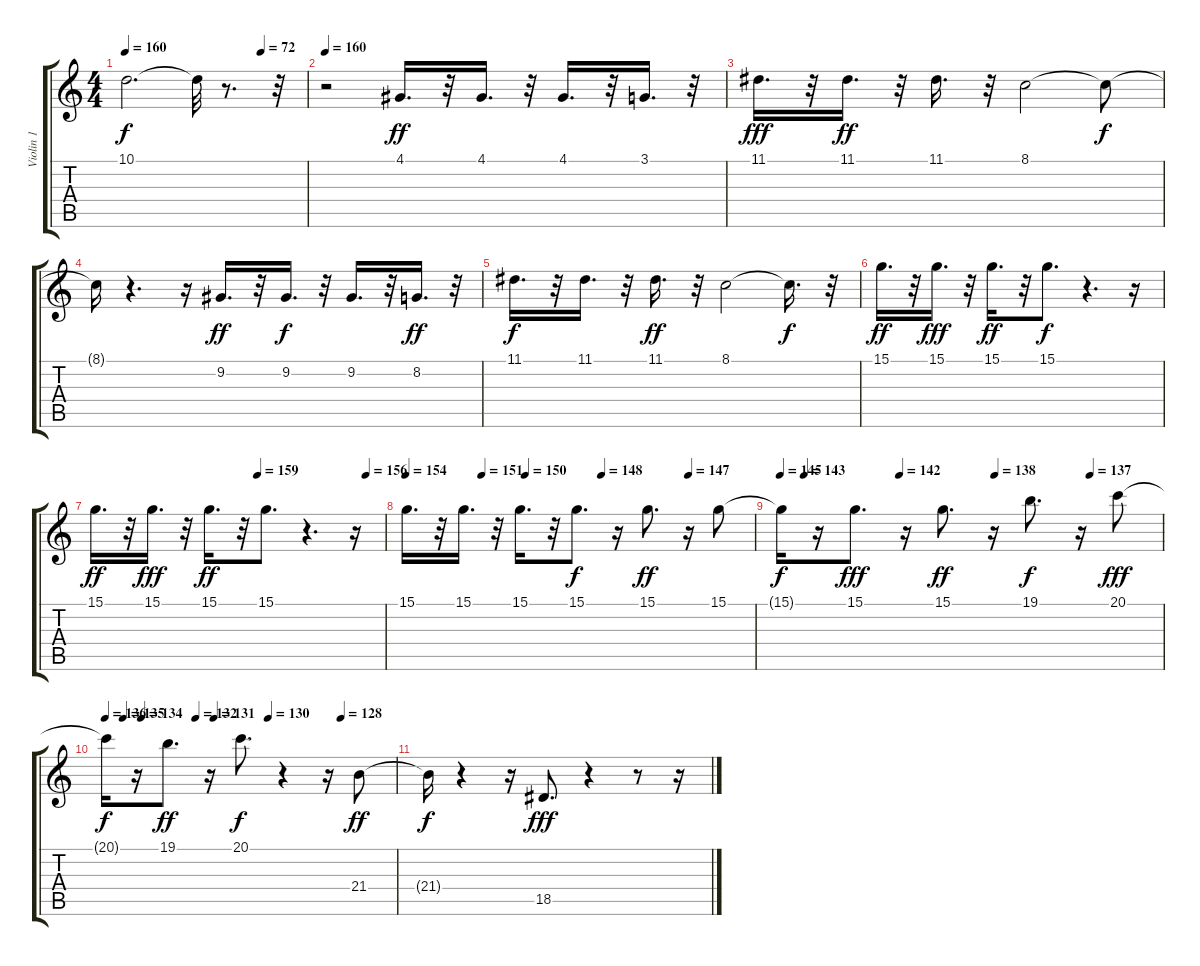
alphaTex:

\track ("Violin 1 " "Violin 1 ") {instrument violin}
\staff {score tabs}
\tuning (E4 B3 G3 D3 A2 E2) {hide}
\ts (4 4)
\tempo 160
\tempo (72 0.75)
\clef g2
\ks c
10.1{t}.2{d dy f} 10.1{t}.32 r.8{d} r.32 |
\tempo 160
r.2 4.1.16{d dy ff} r.32 4.1.16{d} r.32 4.1.16{d} r.32 3.1.16{d} r.32 |
11.1.16{d dy fff} r.32 11.1.16{d dy ff} r.32 11.1.16{d} r.32 8.1.2 8.1{t}.8{dy f} |
8.1{t}.16 r.4{d} r.16 9.2.16{d dy ff} r.32 9.2.16{d dy f} r.32 9.2.16{d} r.32 8.2.16{d dy ff} r.32 |
11.1.16{d dy f} r.32 11.1.16{d} r.32 11.1.16{d dy ff} r.32 8.1.2 8.1{t}.16{d dy f} r.32 |
15.1.16{d dy ff} r.32 15.1.16{d dy fff} r.32 15.1.16{d dy ff} r.32 15.1.8{d dy f} r.4{d} r.16 |
\tempo (159 0.5625)
\tempo (156 0.9375)
15.1.16{d dy ff} r.32 15.1.16{d dy fff} r.32 15.1.16{d dy ff} r.32 15.1.8{d} r.4{d} r.16 |
\tempo 154
\tempo (151 0.21875)
\tempo (150 0.34375)
\tempo (148 0.5625)
\tempo (147 0.8125)
15.1.16{d} r.32 15.1.16{d} r.32 15.1.16{d} r.32 15.1.8{d dy f} r.16 15.1.8{d dy ff} r.16 15.1.8 |
\tempo 145
\tempo (143 0.0625)
\tempo (142 0.3125)
\tempo (138 0.5625)
\tempo (137 0.8125)
15.1{t}.16{dy f} r.16 15.1.8{d dy fff} r.16 15.1.8{d dy ff} r.16 19.1.8{d dy f} r.16 20.1.8{dy fff} |
\tempo 136
\tempo (135 0.0625)
\tempo (134 0.125)
\tempo (132 0.3125)
\tempo (131 0.375)
\tempo (130 0.5625)
\tempo (128 0.8125)
20.1{t}.16{dy f} r.16 19.1.8{d dy ff} r.16 20.1.8{d dy f} r.4 r.16 21.4.8{dy ff} |
21.4{t}.16{dy f} r.4 r.16 18.5.8{d dy fff} r.4 r.8 r.16
